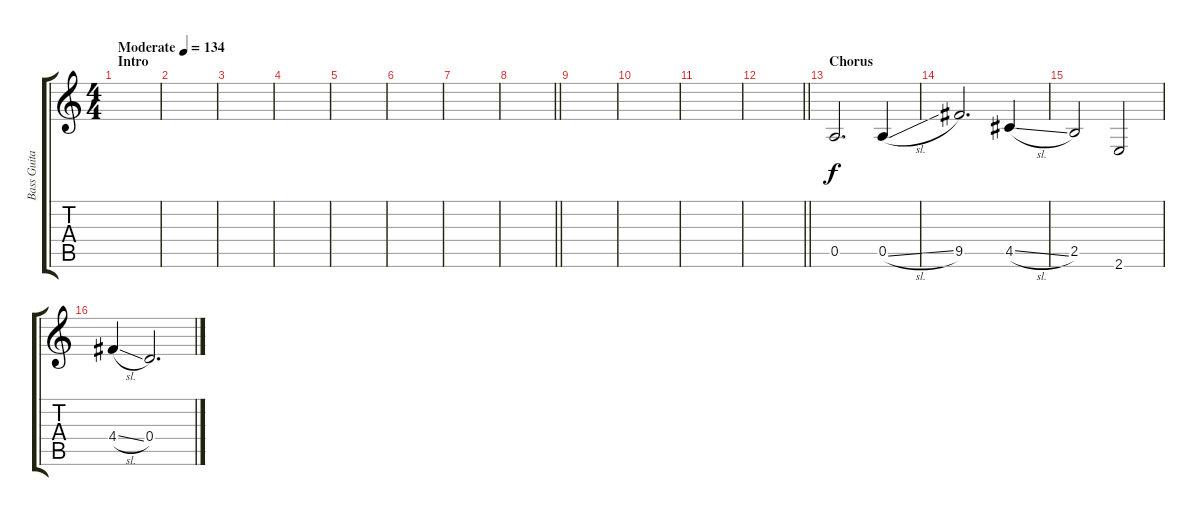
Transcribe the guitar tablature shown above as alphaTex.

\track ("Bass Guitar" "Bass Guita") {instrument electricbassfinger}
\staff {score tabs}
\tuning (E4 B3 G3 D3 A2 D2) {hide}
\ts (4 4)
\section ("" "Intro")
\tempo (134 "Moderate")
\clef g2
\ks c
|
|
|
|
|
|
|
\barLineRight lightlight
|
|
|
|
\barLineRight lightlight
|
\section ("" "Chorus")
0.5.2{d} 0.5{sl}.4 |
9.5.2{d} 4.5{sl}.4 |
2.5.2 2.6.2 |
4.4{sl}.4 0.4.2{d}
